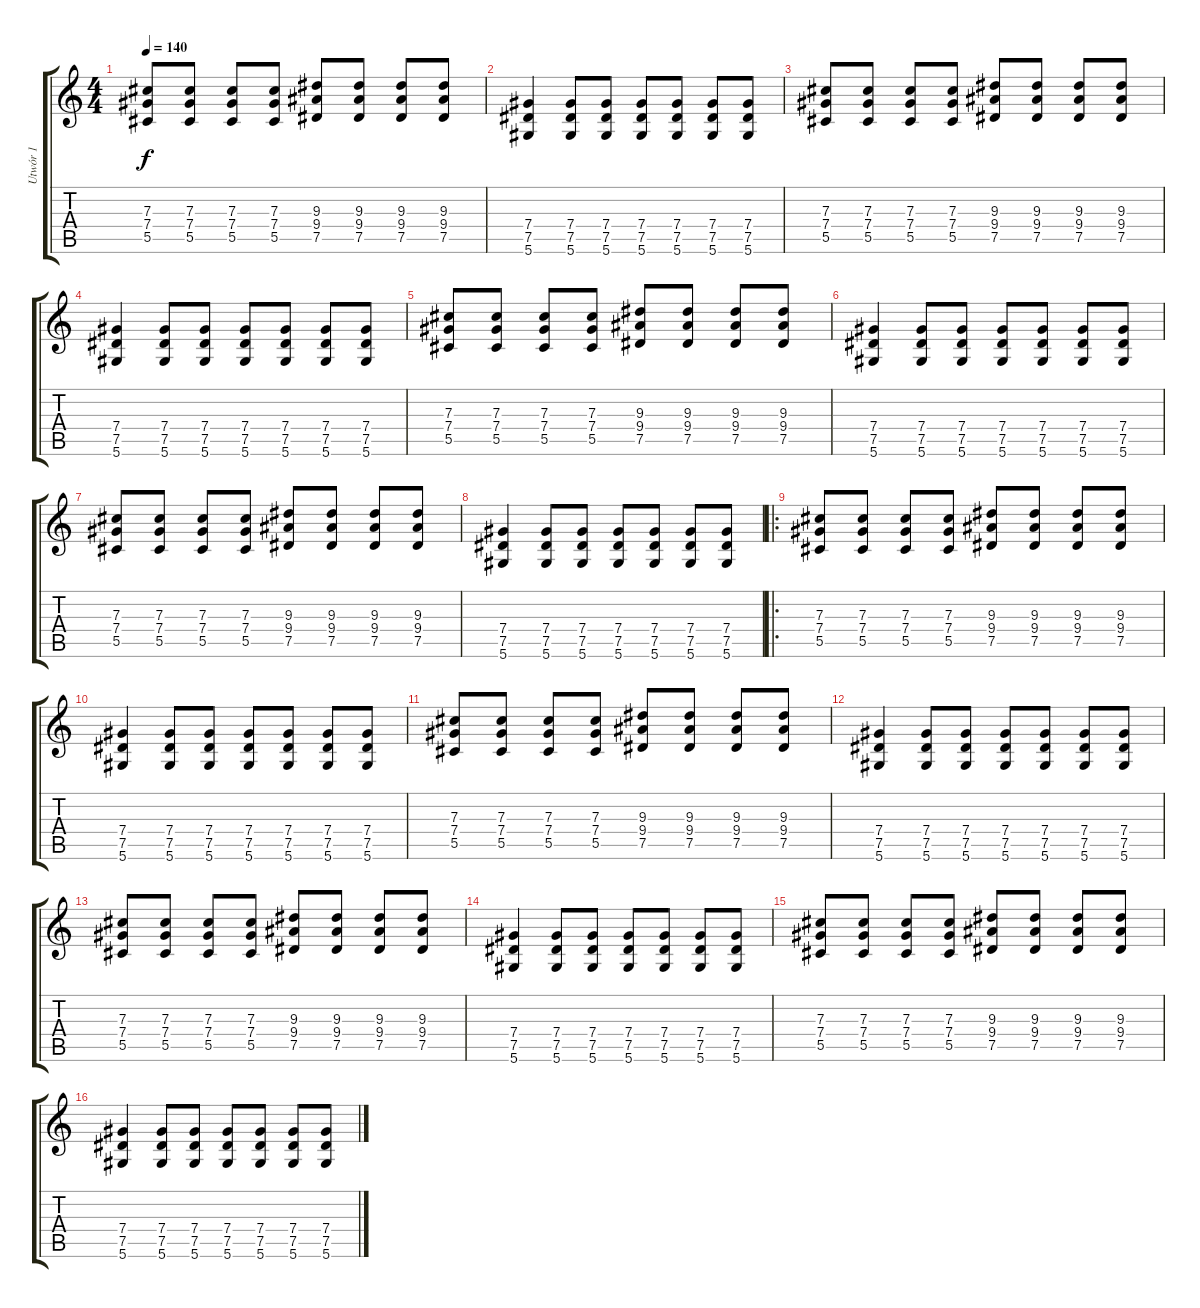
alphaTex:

\track ("Utwór 1" "Utwór 1") {instrument distortionguitar}
\staff {score tabs}
\tuning (Eb4 Bb3 Gb3 Db3 Ab2 Eb2) {hide}
\ts (4 4)
\tempo 140
\clef g2
\ks c
(7.3 7.4 5.5).8{dy f instrument distortionguitar} (7.3 7.4 5.5).8 (7.3 7.4 5.5).8 (7.3 7.4 5.5).8 (9.3 9.4 7.5).8 (9.3 9.4 7.5).8 (9.3 9.4 7.5).8 (9.3 9.4 7.5).8 |
(7.4 7.5 5.6).4 (7.4 7.5 5.6).8 (7.4 7.5 5.6).8 (7.4 7.5 5.6).8 (7.4 7.5 5.6).8 (7.4 7.5 5.6).8 (7.4 7.5 5.6).8 |
(7.3 7.4 5.5).8 (7.3 7.4 5.5).8 (7.3 7.4 5.5).8 (7.3 7.4 5.5).8 (9.3 9.4 7.5).8 (9.3 9.4 7.5).8 (9.3 9.4 7.5).8 (9.3 9.4 7.5).8 |
(7.4 7.5 5.6).4 (7.4 7.5 5.6).8 (7.4 7.5 5.6).8 (7.4 7.5 5.6).8 (7.4 7.5 5.6).8 (7.4 7.5 5.6).8 (7.4 7.5 5.6).8 |
(7.3 7.4 5.5).8 (7.3 7.4 5.5).8 (7.3 7.4 5.5).8 (7.3 7.4 5.5).8 (9.3 9.4 7.5).8 (9.3 9.4 7.5).8 (9.3 9.4 7.5).8 (9.3 9.4 7.5).8 |
(7.4 7.5 5.6).4 (7.4 7.5 5.6).8 (7.4 7.5 5.6).8 (7.4 7.5 5.6).8 (7.4 7.5 5.6).8 (7.4 7.5 5.6).8 (7.4 7.5 5.6).8 |
(7.3 7.4 5.5).8 (7.3 7.4 5.5).8 (7.3 7.4 5.5).8 (7.3 7.4 5.5).8 (9.3 9.4 7.5).8 (9.3 9.4 7.5).8 (9.3 9.4 7.5).8 (9.3 9.4 7.5).8 |
(7.4 7.5 5.6).4 (7.4 7.5 5.6).8 (7.4 7.5 5.6).8 (7.4 7.5 5.6).8 (7.4 7.5 5.6).8 (7.4 7.5 5.6).8 (7.4 7.5 5.6).8 |
\ro
(7.3 7.4 5.5).8 (7.3 7.4 5.5).8 (7.3 7.4 5.5).8 (7.3 7.4 5.5).8 (9.3 9.4 7.5).8 (9.3 9.4 7.5).8 (9.3 9.4 7.5).8 (9.3 9.4 7.5).8 |
(7.4 7.5 5.6).4 (7.4 7.5 5.6).8 (7.4 7.5 5.6).8 (7.4 7.5 5.6).8 (7.4 7.5 5.6).8 (7.4 7.5 5.6).8 (7.4 7.5 5.6).8 |
(7.3 7.4 5.5).8 (7.3 7.4 5.5).8 (7.3 7.4 5.5).8 (7.3 7.4 5.5).8 (9.3 9.4 7.5).8 (9.3 9.4 7.5).8 (9.3 9.4 7.5).8 (9.3 9.4 7.5).8 |
(7.4 7.5 5.6).4 (7.4 7.5 5.6).8 (7.4 7.5 5.6).8 (7.4 7.5 5.6).8 (7.4 7.5 5.6).8 (7.4 7.5 5.6).8 (7.4 7.5 5.6).8 |
(7.3 7.4 5.5).8 (7.3 7.4 5.5).8 (7.3 7.4 5.5).8 (7.3 7.4 5.5).8 (9.3 9.4 7.5).8 (9.3 9.4 7.5).8 (9.3 9.4 7.5).8 (9.3 9.4 7.5).8 |
(7.4 7.5 5.6).4 (7.4 7.5 5.6).8 (7.4 7.5 5.6).8 (7.4 7.5 5.6).8 (7.4 7.5 5.6).8 (7.4 7.5 5.6).8 (7.4 7.5 5.6).8 |
(7.3 7.4 5.5).8 (7.3 7.4 5.5).8 (7.3 7.4 5.5).8 (7.3 7.4 5.5).8 (9.3 9.4 7.5).8 (9.3 9.4 7.5).8 (9.3 9.4 7.5).8 (9.3 9.4 7.5).8 |
(7.4 7.5 5.6).4 (7.4 7.5 5.6).8 (7.4 7.5 5.6).8 (7.4 7.5 5.6).8 (7.4 7.5 5.6).8 (7.4 7.5 5.6).8 (7.4 7.5 5.6).8
